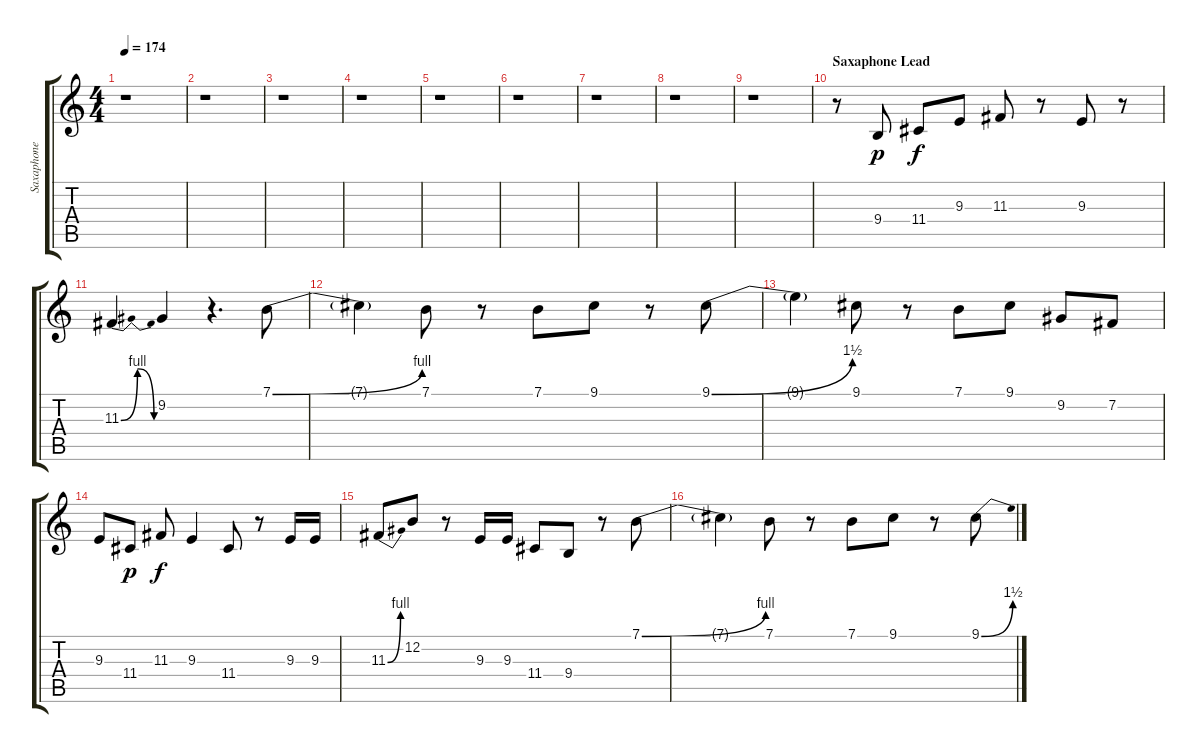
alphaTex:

\track ("Saxaphone (Arranged for Guitar)" "Saxaphone ") {instrument altosax}
\staff {score tabs}
\tuning (E4 B3 G3 D3 A2 E2) {hide}
\ts (4 4)
\tempo 174
\clef g2
\ks c
r.1{dy p} |
r.1 |
r.1 |
r.1 |
r.1 |
r.1 |
r.1 |
r.1 |
r.1 |
\section ("" "Saxaphone Lead")
r.8 9.4.8 11.4.8{dy f} 9.3.8 11.3.8 r.8 9.3.8 r.8 |
11.3{be (bendrelease 0 0 15 4 45 4 60 0)}.4 9.2.4 r.4{d} 7.1{be (bend 0 0 60 4)}.8 |
7.1{t}.4 7.1.8 r.8 7.1.8 9.1.8 r.8 9.1{be (bend 0 0 60 6)}.8 |
9.1{t}.4 9.1.8 r.8 7.1.8 9.1.8 9.2.8 7.2.8 |
9.3.8 11.4.8{dy p} 11.3.8{dy f} 9.3.4 11.4.8 r.8 9.3.16 9.3.16 |
11.3{be (bend 0 0 60 4)}.8 12.2.8 r.8 9.3.16 9.3.16 11.4.8 9.4.8 r.8 7.1{be (bend 0 0 60 4)}.8 |
7.1{t}.4 7.1.8 r.8 7.1.8 9.1.8 r.8 9.1{be (bend 0 0 60 6)}.8
